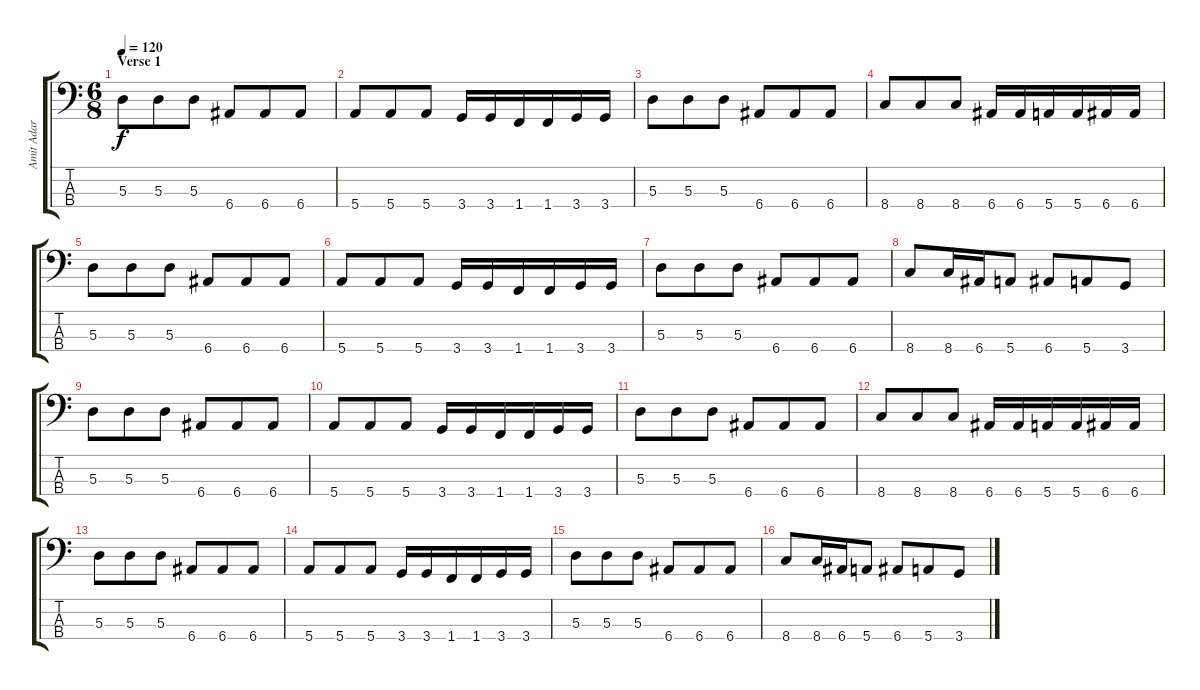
\track ("Amit Adar" "Amit Adar") {instrument electricbassfinger}
\staff {score tabs}
\tuning (G2 D2 A1 E1) {hide}
\ts (6 8)
\section ("" "Verse 1")
\tempo 120
\clef f4
\ks c
5.3.8{dy f} 5.3.8 5.3.8 6.4.8 6.4.8 6.4.8 |
5.4.8 5.4.8 5.4.8 3.4.16 3.4.16 1.4.16 1.4.16 3.4.16 3.4.16 |
5.3.8 5.3.8 5.3.8 6.4.8 6.4.8 6.4.8 |
8.4.8 8.4.8 8.4.8 6.4.16 6.4.16 5.4.16 5.4.16 6.4.16 6.4.16 |
5.3.8 5.3.8 5.3.8 6.4.8 6.4.8 6.4.8 |
5.4.8 5.4.8 5.4.8 3.4.16 3.4.16 1.4.16 1.4.16 3.4.16 3.4.16 |
5.3.8 5.3.8 5.3.8 6.4.8 6.4.8 6.4.8 |
8.4.8 8.4.16 6.4.16 5.4.8 6.4.8 5.4.8 3.4.8 |
5.3.8 5.3.8 5.3.8 6.4.8 6.4.8 6.4.8 |
5.4.8 5.4.8 5.4.8 3.4.16 3.4.16 1.4.16 1.4.16 3.4.16 3.4.16 |
5.3.8 5.3.8 5.3.8 6.4.8 6.4.8 6.4.8 |
8.4.8 8.4.8 8.4.8 6.4.16 6.4.16 5.4.16 5.4.16 6.4.16 6.4.16 |
5.3.8 5.3.8 5.3.8 6.4.8 6.4.8 6.4.8 |
5.4.8 5.4.8 5.4.8 3.4.16 3.4.16 1.4.16 1.4.16 3.4.16 3.4.16 |
5.3.8 5.3.8 5.3.8 6.4.8 6.4.8 6.4.8 |
8.4.8 8.4.16 6.4.16 5.4.8 6.4.8 5.4.8 3.4.8
